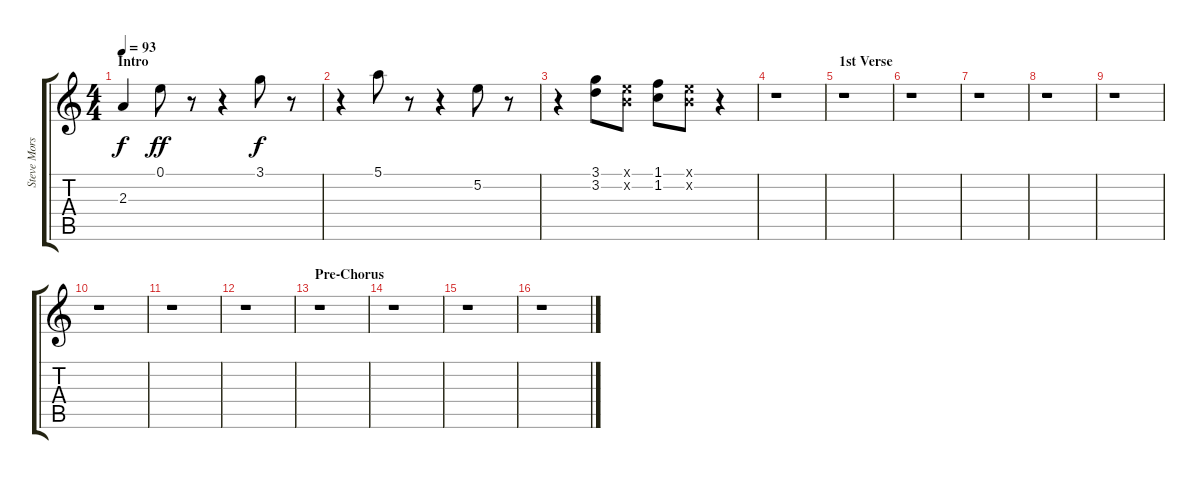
\track ("Steve Morse (acoustic guitar 2)" "Steve Mors") {instrument acousticguitarsteel}
\staff {score tabs}
\tuning (E4 B3 G3 D3 A2 E2) {hide}
\ts (4 4)
\section ("" "Intro")
\tempo 93
\clef g2
\ks c
2.3.4{dy f instrument acousticguitarsteel} 0.1.8{dy ff} r.8 r.4 3.1.8{dy f} r.8 |
r.4 5.1.8 r.8 r.4 5.2.8 r.8 |
r.4 (3.1 3.2).8 (0.1{x} 0.2{x}).8 (1.1 1.2).8 (0.1{x} 0.2{x}).8 r.4 |
r.1 |
\section ("" "1st Verse")
r.1 |
r.1 |
r.1 |
r.1 |
r.1 |
r.1 |
r.1 |
r.1 |
\section ("" "Pre-Chorus")
r.1 |
r.1 |
r.1 |
r.1
